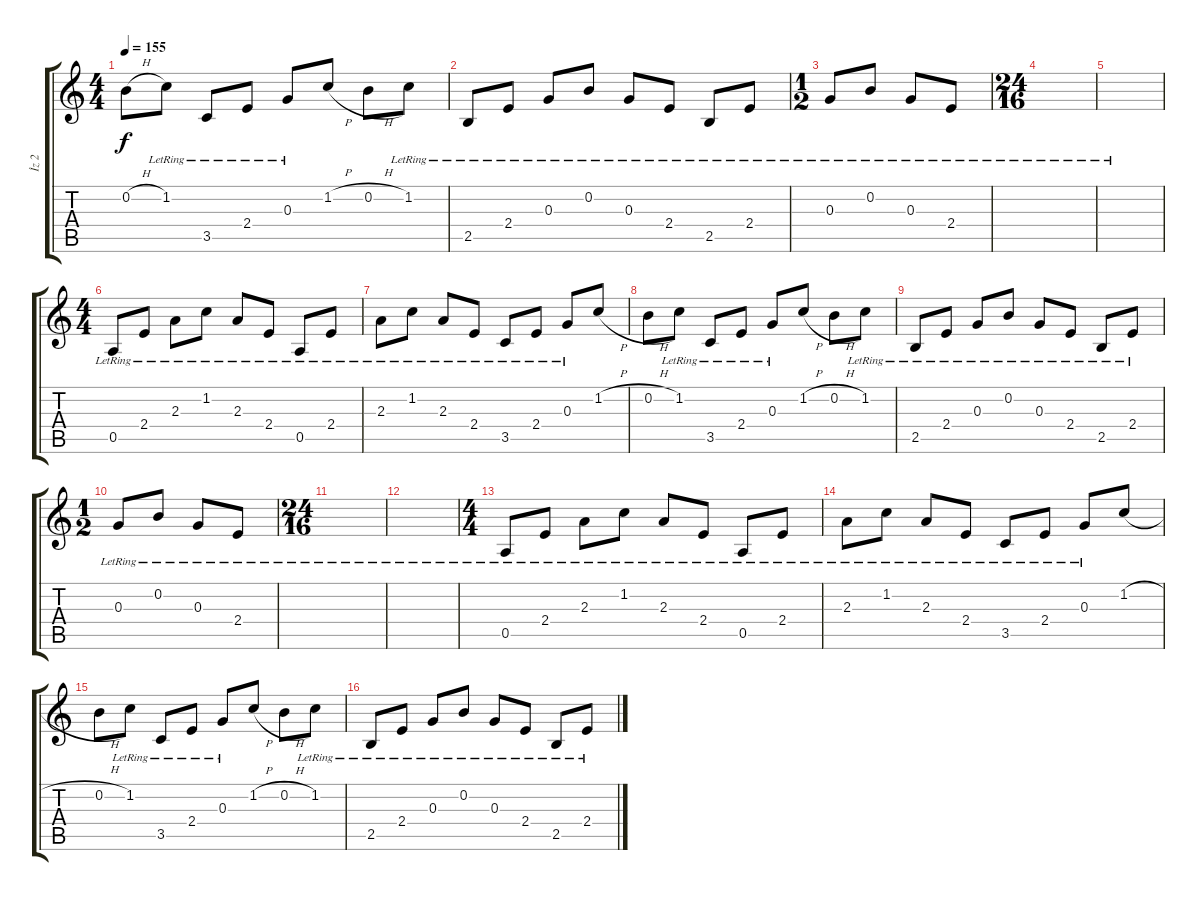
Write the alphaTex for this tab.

\track ("İz 2" "İz 2") {instrument electricguitarclean}
\staff {score tabs}
\tuning (E4 B3 G3 D3 A2 E2) {hide}
\ts (4 4)
\tempo 155
\clef g2
\ks c
0.2{h}.8{dy f} 1.2{lr}.8 3.5{lr}.8 2.4{lr}.8 0.3{lr}.8 1.2{h}.8 0.2{h}.8 1.2{lr}.8 |
2.5{lr}.8 2.4{lr}.8 0.3{lr}.8 0.2{lr}.8 0.3{lr}.8 2.4{lr}.8 2.5{lr}.8 2.4{lr}.8 |
\ts (1 2)
0.3{lr}.8 0.2{lr}.8 0.3{lr}.8 2.4{lr}.8 |
\ts (24 16)
|
|
\ts (4 4)
0.5{lr}.8 2.4{lr}.8 2.3{lr}.8 1.2{lr}.8 2.3{lr}.8 2.4{lr}.8 0.5{lr}.8 2.4{lr}.8 |
2.3{lr}.8 1.2{lr}.8 2.3{lr}.8 2.4{lr}.8 3.5{lr}.8 2.4{lr}.8 0.3{lr}.8 1.2{h}.8 |
0.2{h}.8 1.2{lr}.8 3.5{lr}.8 2.4{lr}.8 0.3{lr}.8 1.2{h}.8 0.2{h}.8 1.2{lr}.8 |
2.5{lr}.8 2.4{lr}.8 0.3{lr}.8 0.2{lr}.8 0.3{lr}.8 2.4{lr}.8 2.5{lr}.8 2.4{lr}.8 |
\ts (1 2)
0.3{lr}.8 0.2{lr}.8 0.3{lr}.8 2.4{lr}.8 |
\ts (24 16)
|
|
\ts (4 4)
0.5{lr}.8 2.4{lr}.8 2.3{lr}.8 1.2{lr}.8 2.3{lr}.8 2.4{lr}.8 0.5{lr}.8 2.4{lr}.8 |
2.3{lr}.8 1.2{lr}.8 2.3{lr}.8 2.4{lr}.8 3.5{lr}.8 2.4{lr}.8 0.3{lr}.8 1.2{h}.8 |
0.2{h}.8 1.2{lr}.8 3.5{lr}.8 2.4{lr}.8 0.3{lr}.8 1.2{h}.8 0.2{h}.8 1.2{lr}.8 |
2.5{lr}.8 2.4{lr}.8 0.3{lr}.8 0.2{lr}.8 0.3{lr}.8 2.4{lr}.8 2.5{lr}.8 2.4{lr}.8
